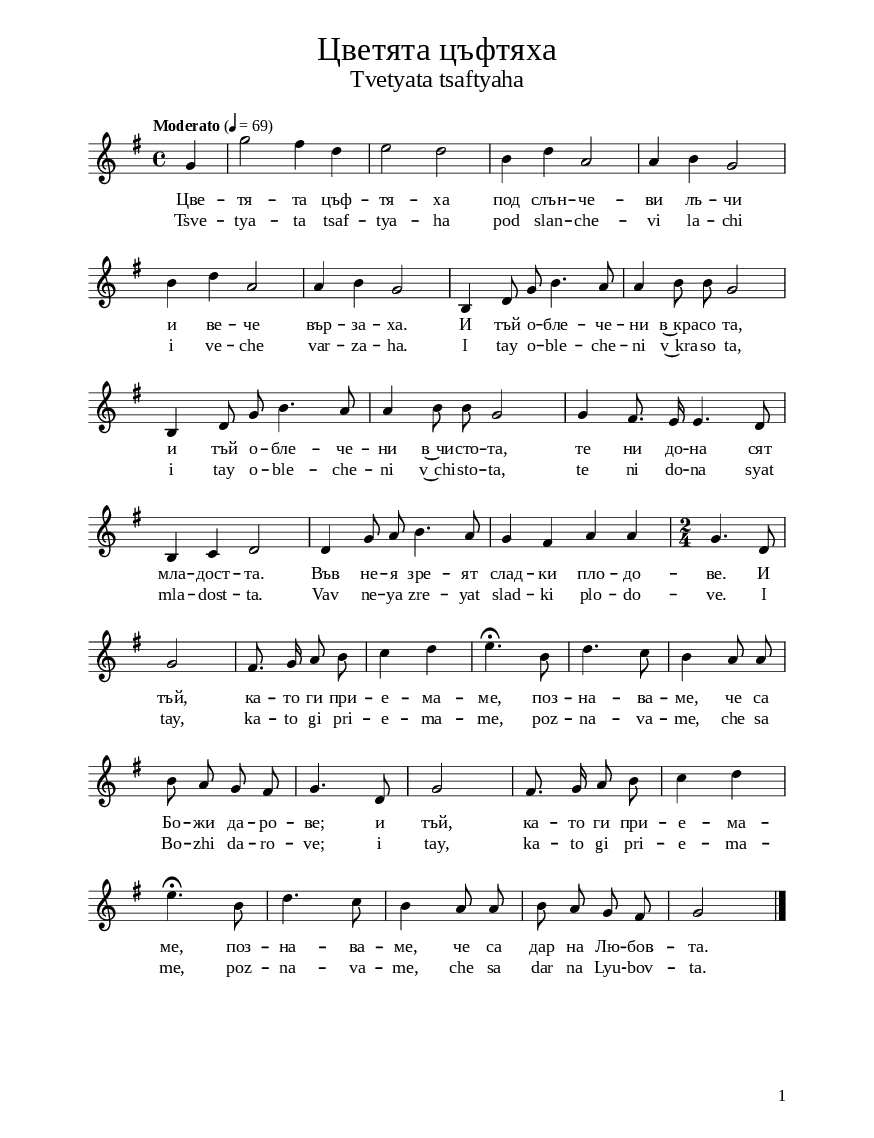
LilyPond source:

\version "2.24.0"

% include paper part and global functions
\include "include/globals.ily"

\bookpart {
  \label #'ref039
  \tocItem \markup " "
  \include "include/bookpart-paper.ily"
  \score {
    \include "include/score-layout.ily"


    \new Voice \absolute {
      \clef treble
      \key g \major
      \time 4/4
      \tempoFunc "Moderato" 4 "69"
      \autoBeamOff

      \partial 4

      g'4 | g''2 fis''4 d''4 |e''2 d''2 | b'4  d''4 a'2| a'4 b'4 g'2 | \break

      b'4 d''4 a'2 | a'4 b'4 g'2| b4 d'8 g'8 b'4. a'8 | a'4 b'8 b'8 g'2 | \break

      b4 d'8 g'8 b'4. a'8 | a'4 b'8 b'8 g'2 | g'4 fis'8. e'16 e'4. d'8 | \break

      b4 c'4 d'2 | d'4 g'8 a'8 b'4. a'8 | g'4 fis'4 a'4 a'4 |  \time 2/4 g'4. d'8 | \break

      g'2 | fis'8. g'16 a'8 b'8 | c''4 d''4 | e''4.\fermata b'8 | d''4. c''8 | b'4 a'8 a'8 | \break

      b'8 a'8 g'8 fis'8 | g'4. d'8 | g'2 | fis'8. g'16 a'8 b'8 | c''4 d''4 | \break

      e''4.\fermata b'8 | d''4. c''8 | b'4 a'8 a'8 | b'8 a'8 g'8 fis'8 | g'2 \bar "|."
    }

    \addlyrics {
      Цве -- тя -- та цъф -- тя -- ха под слън -- че -- ви лъ -- чи

      и ве -- че вър -- за -- ха. И тъй о -- бле -- че -- ни в~кра -- со та,

      и тъй о -- бле -- че -- ни в~чи -- сто -- та, те ни до -- на сят

      мла -- дост -- та. Във не -- я зре -- ят слад -- ки пло -- до -- ве. И

      тъй, ка -- то ги при -- е -- ма -- ме, поз -- на -- ва -- ме, че са

      Бо -- жи да -- ро -- ве;  и

      тъй, ка -- то ги при -- е -- ма -- ме, поз -- на -- ва -- ме, че са дар на Лю -- бов -- та.
    }
    \addlyrics {
      Tsve -- tya -- ta tsaf -- tya -- ha pod slan -- che -- vi la -- chi

      i ve -- che var -- za -- ha. I tay o -- ble -- che -- ni v~kra -- so ta,

      i tay o -- ble -- che -- ni v~chi -- sto -- ta, te ni do -- na syat

      mla -- dost -- ta. Vav ne -- ya zre -- yat slad -- ki plo -- do -- ve. I

      tay, ka -- to gi pri -- e -- ma -- me, poz -- na -- va -- me, che sa

      Bo -- zhi da -- ro -- ve;  i

      tay, ka -- to gi pri -- e -- ma -- me, poz -- na -- va -- me, che sa dar na Lyu -- bov -- ta.}
      \header {
        title = \titleFunc "Цветята цъфтяха" "Tvetyata tsaftyaha"
      }

      \midi{}

    } % score
    %\markup \dc-two "D.C.""con repitione"




    %

    % include foreign translation(s) of the song

    \pageBreak
    \version "2.24.0"

\markup \fill-line { \fontsize #deTitleFontSize "Die Blumen erblühten" }
\markup \null
\markup \null
\markup \fontsize #deCoupletFontSize {
  \hspace #10
  \override #`(baseline-skip . ,deCoupletBaselineSkip)

  \column {

  \line { " "Die Blumen erblühten unter den Strahlen der Sonne,}

  \line { " "und schon trugen sie Früchte. }

  \line { " "Und so, gekleidet in Schönheit}

  \line { " "und so, gekleidet in Reinheit,}

  \line { " "bringen sie uns die Jugend. }

  \line { " "In ihr reifen süße Früchte.}

  \line { " "Und so, wenn wir sie empfangen, }

  \line { " "erkennen wir, dass sie Gaben Gottes sind;}

  \line { " "und so, wenn wir sie empfangen,}

  \line { " "erkennen wir, dass sie eine Gabe der Liebe sind!}

    }


}


  } % bookpart
